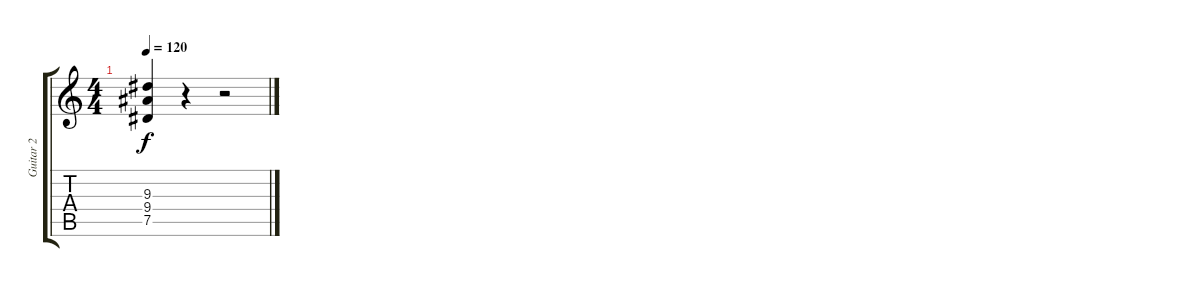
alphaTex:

\track ("Guitar 2" "Guitar 2") {instrument distortionguitar}
\staff {score tabs}
\tuning (Eb4 Bb3 Gb3 Db3 Ab2 Eb2) {hide}
\ts (4 4)
\tempo 120
\clef g2
\ks c
(9.3 9.4 7.5).4{dy f} r.4 r.2
